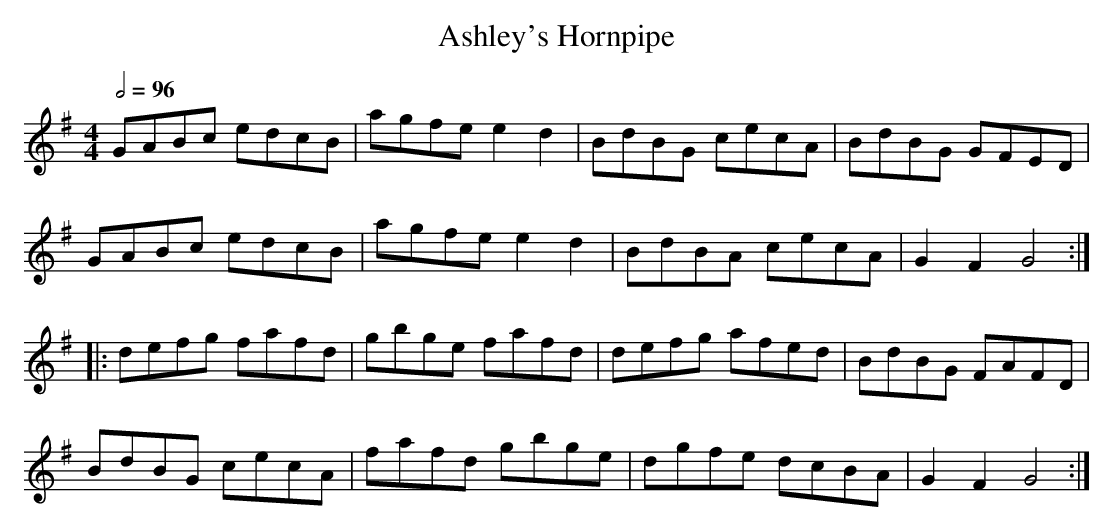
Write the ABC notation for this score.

X:1
T:Ashley's Hornpipe
M:4/4
L:1/8
Q:1/2=96
K:G
GABc edcB|agfe e2 d2|BdBG cecA|BdBG GFED|
GABc edcB|agfe e2 d2|BdBA cecA|G2 F2 G4:|
|:defg fafd|gbge fafd|defg afed|BdBG FAFD|
BdBG cecA|fafd gbge|dgfe dcBA|G2 F2 G4:|
